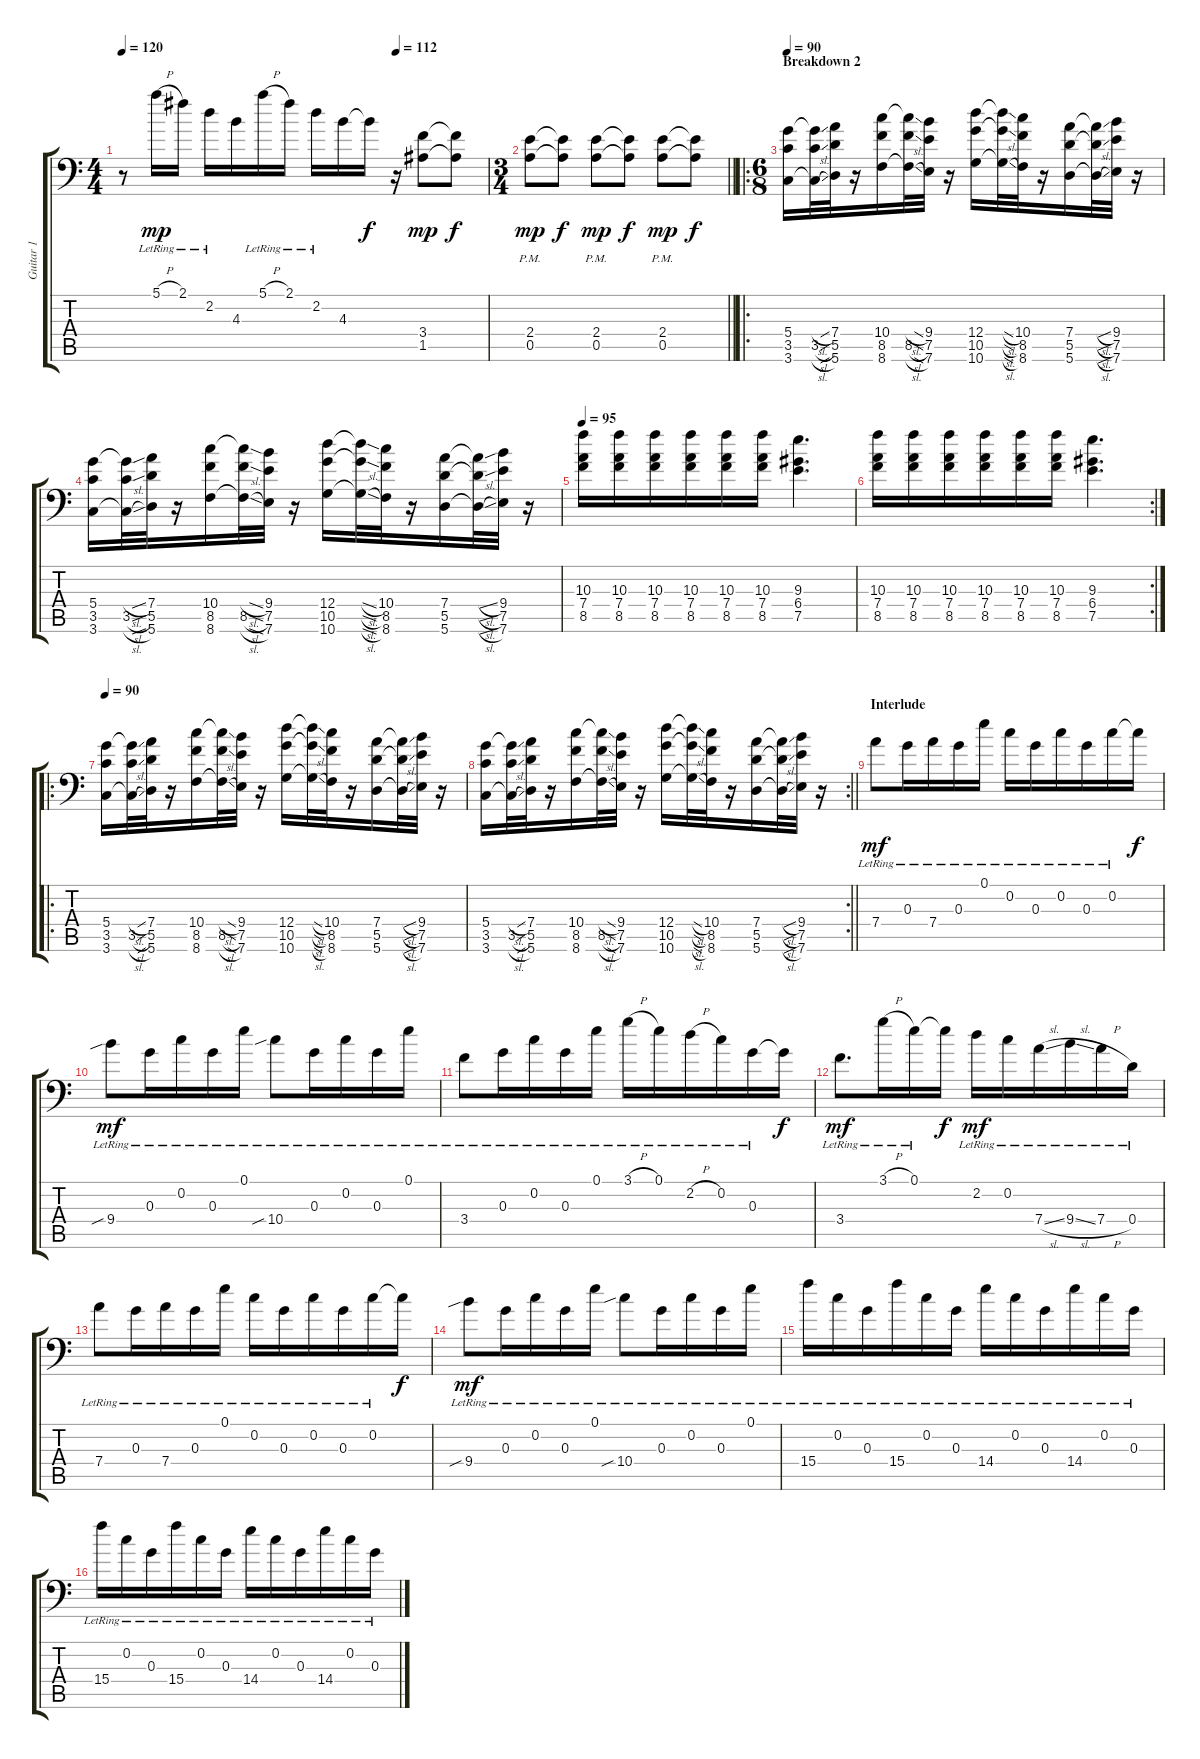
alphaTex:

\track ("Guitar 1" "Guitar 1") {instrument overdrivenguitar}
\staff {score tabs}
\tuning (E4 C4 G3 D3 A2 A1) {hide}
\ts (4 4)
\tempo 120
\tempo (112 0.75)
\clef f4
\ks c
r.8{dy f} 5.1{h lr}.16{dy mp} 2.1{lr}.16 2.2{lr}.16 4.3.16 5.1{h lr}.16 2.1{lr}.16 2.2{lr}.16 4.3.16 4.3{t}.16{dy f} r.16 (3.4 1.5).8{dy mp} (3.4{t} 1.5{t}).8{dy f} |
\ts (3 4)
\barLineRight lightlight
(2.4{pm} 0.5{pm}).8{dy mp} (2.4{t} 0.5{t}).8{dy f} (2.4{pm} 0.5{pm}).8{dy mp} (2.4{t} 0.5{t}).8{dy f} (2.4{pm} 0.5{pm}).8{dy mp} (2.4{t} 0.5{t}).8{dy f} |
\ro
\ts (6 8)
\section ("" "Breakdown 2")
\tempo 90
(5.4 3.5 3.6).16 (5.4{sl t} 3.5{sl} 3.6{sl t}).32 (7.4 5.5 5.6).32 r.16 (10.4 8.5 8.6).16 (10.4{sl t} 8.5{sl} 8.6{sl t}).32 (9.4 7.5 7.6).32 r.16 (12.4 10.5 10.6).16 (12.4{sl t} 10.5{sl t} 10.6{sl t}).32 (10.4 8.5 8.6).32 r.16 (7.4 5.5 5.6).16 (7.4{sl t} 5.5{sl t} 5.6{sl t}).32 (9.4 7.5 7.6).32 r.16 |
(5.4 3.5 3.6).16 (5.4{sl t} 3.5{sl} 3.6{sl t}).32 (7.4 5.5 5.6).32 r.16 (10.4 8.5 8.6).16 (10.4{sl t} 8.5{sl} 8.6{sl t}).32 (9.4 7.5 7.6).32 r.16 (12.4 10.5 10.6).16 (12.4{sl t} 10.5{sl t} 10.6{sl t}).32 (10.4 8.5 8.6).32 r.16 (7.4 5.5 5.6).16 (7.4{sl t} 5.5{sl t} 5.6{sl t}).32 (9.4 7.5 7.6).32 r.16 |
\tempo 95
(10.3 7.4 8.5).16 (10.3 7.4 8.5).16 (10.3 7.4 8.5).16 (10.3 7.4 8.5).16 (10.3 7.4 8.5).16 (10.3 7.4 8.5).16 (9.3 6.4 7.5).4{d} |
\rc 2
(10.3 7.4 8.5).16 (10.3 7.4 8.5).16 (10.3 7.4 8.5).16 (10.3 7.4 8.5).16 (10.3 7.4 8.5).16 (10.3 7.4 8.5).16 (9.3 6.4 7.5).4{d} |
\ro
\tempo 90
(5.4 3.5 3.6).16 (5.4{sl t} 3.5{sl} 3.6{sl t}).32 (7.4 5.5 5.6).32 r.16 (10.4 8.5 8.6).16 (10.4{sl t} 8.5{sl} 8.6{sl t}).32 (9.4 7.5 7.6).32 r.16 (12.4 10.5 10.6).16 (12.4{sl t} 10.5{sl t} 10.6{sl t}).32 (10.4 8.5 8.6).32 r.16 (7.4 5.5 5.6).16 (7.4{sl t} 5.5{sl t} 5.6{sl t}).32 (9.4 7.5 7.6).32 r.16 |
\rc 2
\barLineRight lightlight
(5.4 3.5 3.6).16 (5.4{sl t} 3.5{sl} 3.6{sl t}).32 (7.4 5.5 5.6).32 r.16 (10.4 8.5 8.6).16 (10.4{sl t} 8.5{sl} 8.6{sl t}).32 (9.4 7.5 7.6).32 r.16 (12.4 10.5 10.6).16 (12.4{sl t} 10.5{sl t} 10.6{sl t}).32 (10.4 8.5 8.6).32 r.16 (7.4 5.5 5.6).16 (7.4{sl t} 5.5{sl t} 5.6{sl t}).32 (9.4 7.5 7.6).32 r.16 |
\section ("" "Interlude")
7.4{lr}.8{dy mf instrument electricguitarclean} 0.3{lr}.16 7.4{lr}.16 0.3{lr}.16 0.1{lr}.16 0.2{lr}.16 0.3{lr}.16 0.2{lr}.16 0.3{lr}.16 0.2{lr}.16 0.2{t}.16{dy f} |
9.4{sib lr}.8{dy mf} 0.3{lr}.16 0.2{lr}.16 0.3{lr}.16 0.1{lr}.16 10.4{sib lr}.8 0.3{lr}.16 0.2{lr}.16 0.3{lr}.16 0.1{lr}.16 |
3.4{lr}.8 0.3{lr}.16 0.2{lr}.16 0.3{lr}.16 0.1{lr}.16 3.1{h lr}.16 0.1{lr}.16 2.2{h lr}.16 0.2{lr}.16 0.3{lr}.16 0.3{t}.16{dy f} |
3.4{lr}.8{d dy mf} 3.1{h lr}.16 0.1{lr}.16 0.1{t}.16{dy f} 2.2{lr}.16{dy mf} 0.2{lr}.16 7.4{sl lr}.16 9.4{sl lr}.16 7.4{h lr}.16 0.4{lr}.16 |
7.4{lr}.8 0.3{lr}.16 7.4{lr}.16 0.3{lr}.16 0.1{lr}.16 0.2{lr}.16 0.3{lr}.16 0.2{lr}.16 0.3{lr}.16 0.2{lr}.16 0.2{t}.16{dy f} |
9.4{sib lr}.8{dy mf} 0.3{lr}.16 0.2{lr}.16 0.3{lr}.16 0.1{lr}.16 10.4{sib lr}.8 0.3{lr}.16 0.2{lr}.16 0.3{lr}.16 0.1{lr}.16 |
15.4{lr}.16 0.2{lr}.16 0.3{lr}.16 15.4{lr}.16 0.2{lr}.16 0.3{lr}.16 14.4{lr}.16 0.2{lr}.16 0.3{lr}.16 14.4{lr}.16 0.2{lr}.16 0.3{lr}.16 |
15.4{lr}.16 0.2{lr}.16 0.3{lr}.16 15.4{lr}.16 0.2{lr}.16 0.3{lr}.16 14.4{lr}.16 0.2{lr}.16 0.3{lr}.16 14.4{lr}.16 0.2{lr}.16 0.3{lr}.16
